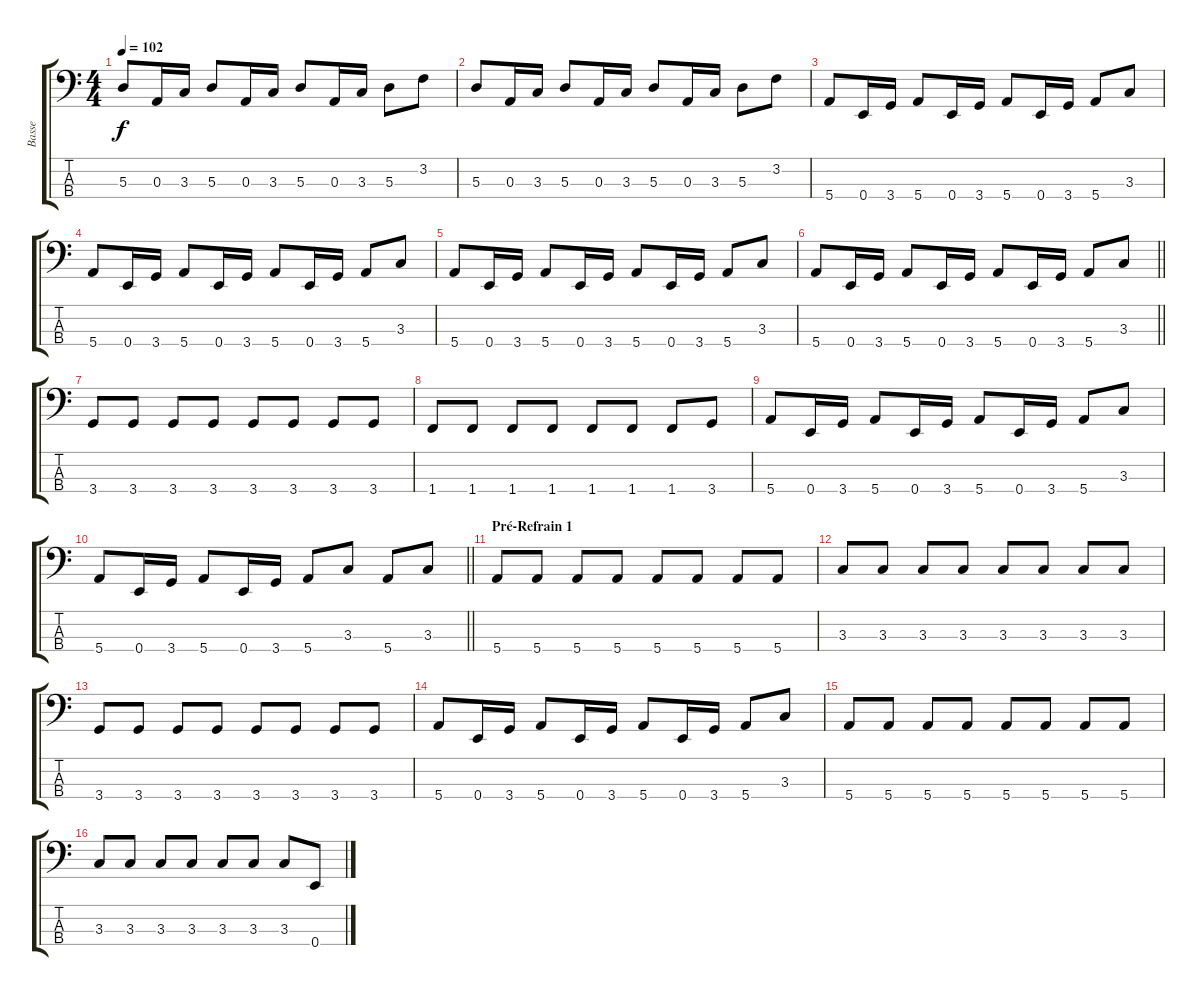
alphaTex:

\track ("Basse" "Basse") {instrument electricbassfinger}
\staff {score tabs}
\tuning (G2 D2 A1 E1) {hide}
\ts (4 4)
\tempo 102
\clef f4
\ks c
5.3.8{dy f} 0.3.16 3.3.16 5.3.8 0.3.16 3.3.16 5.3.8 0.3.16 3.3.16 5.3.8 3.2.8 |
5.3.8 0.3.16 3.3.16 5.3.8 0.3.16 3.3.16 5.3.8 0.3.16 3.3.16 5.3.8 3.2.8 |
5.4.8 0.4.16 3.4.16 5.4.8 0.4.16 3.4.16 5.4.8 0.4.16 3.4.16 5.4.8 3.3.8 |
5.4.8 0.4.16 3.4.16 5.4.8 0.4.16 3.4.16 5.4.8 0.4.16 3.4.16 5.4.8 3.3.8 |
5.4.8 0.4.16 3.4.16 5.4.8 0.4.16 3.4.16 5.4.8 0.4.16 3.4.16 5.4.8 3.3.8 |
\barLineRight lightlight
5.4.8 0.4.16 3.4.16 5.4.8 0.4.16 3.4.16 5.4.8 0.4.16 3.4.16 5.4.8 3.3.8 |
3.4.8 3.4.8 3.4.8 3.4.8 3.4.8 3.4.8 3.4.8 3.4.8 |
1.4.8 1.4.8 1.4.8 1.4.8 1.4.8 1.4.8 1.4.8 3.4.8 |
5.4.8 0.4.16 3.4.16 5.4.8 0.4.16 3.4.16 5.4.8 0.4.16 3.4.16 5.4.8 3.3.8 |
\barLineRight lightlight
5.4.8 0.4.16 3.4.16 5.4.8 0.4.16 3.4.16 5.4.8 3.3.8 5.4.8 3.3.8 |
\section ("" "Pré-Refrain 1")
5.4.8 5.4.8 5.4.8 5.4.8 5.4.8 5.4.8 5.4.8 5.4.8 |
3.3.8 3.3.8 3.3.8 3.3.8 3.3.8 3.3.8 3.3.8 3.3.8 |
3.4.8 3.4.8 3.4.8 3.4.8 3.4.8 3.4.8 3.4.8 3.4.8 |
5.4.8 0.4.16 3.4.16 5.4.8 0.4.16 3.4.16 5.4.8 0.4.16 3.4.16 5.4.8 3.3.8 |
5.4.8 5.4.8 5.4.8 5.4.8 5.4.8 5.4.8 5.4.8 5.4.8 |
3.3.8 3.3.8 3.3.8 3.3.8 3.3.8 3.3.8 3.3.8 0.4.8
